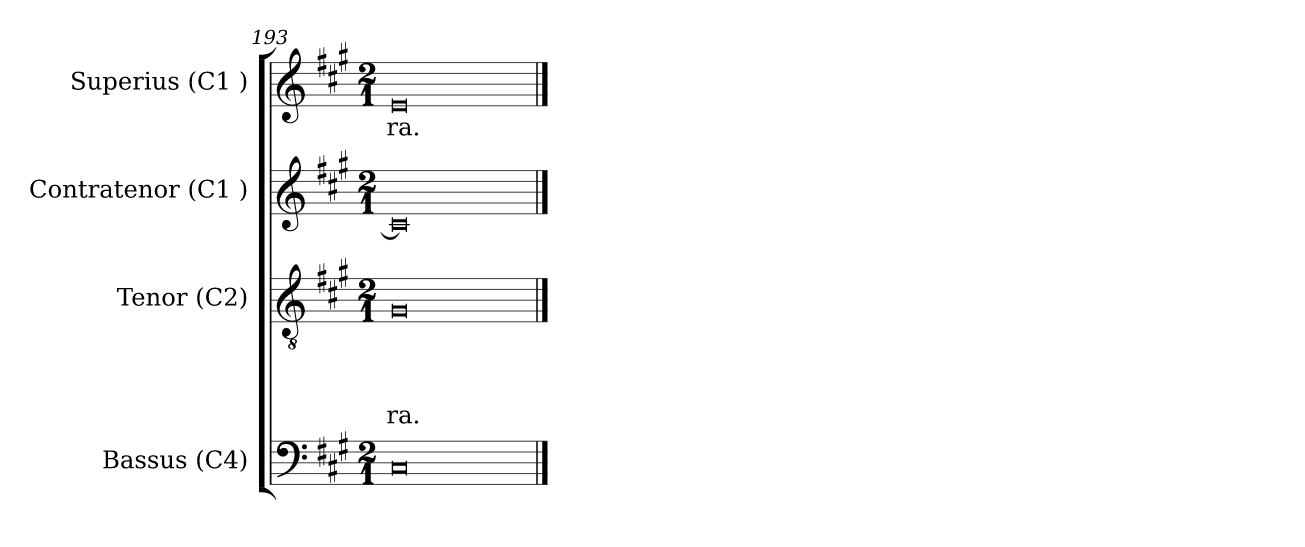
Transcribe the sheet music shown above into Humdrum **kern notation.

**kern	**kern	**text	**text	**text	**text	**kern	**kern	**text
*part4	*part3	*part3	*part3	*part3	*part3	*part2	*part1	*part1
*staff4	*staff3	*staff3	*staff3	*staff3	*staff3	*staff2	*staff1	*staff1
*I"Bassus (C4)	*I"Tenor (C2)	*	*	*	*	*I"Contratenor (C1 )	*I"Superius (C1 )	*
*I'B.	*I'T.	*	*	*	*	*I'Ct.	*I'S.	*
*clefF4	*clefGv2	*	*	*	*	*clefG2	*clefG2	*
*k[f#c#g#]	*k[f#c#g#]	*	*	*	*	*k[f#c#g#]	*k[f#c#g#]	*
*A:	*A:	*	*	*	*	*A:	*A:	*
*M2/1	*M2/1	*	*	*	*	*M2/1	*M2/1	*
=193	=193	=193	=193	=193	=193	=193	=193	=193
!	!	!	!	!	!LO:LY:b	!	!	!LO:LY:b
0C#	0G#	.	.	.	-ra.	0c#]	0e	-ra.
==	==	==	==	==	==	==	==	==
*-	*-	*-	*-	*-	*-	*-	*-	*-
